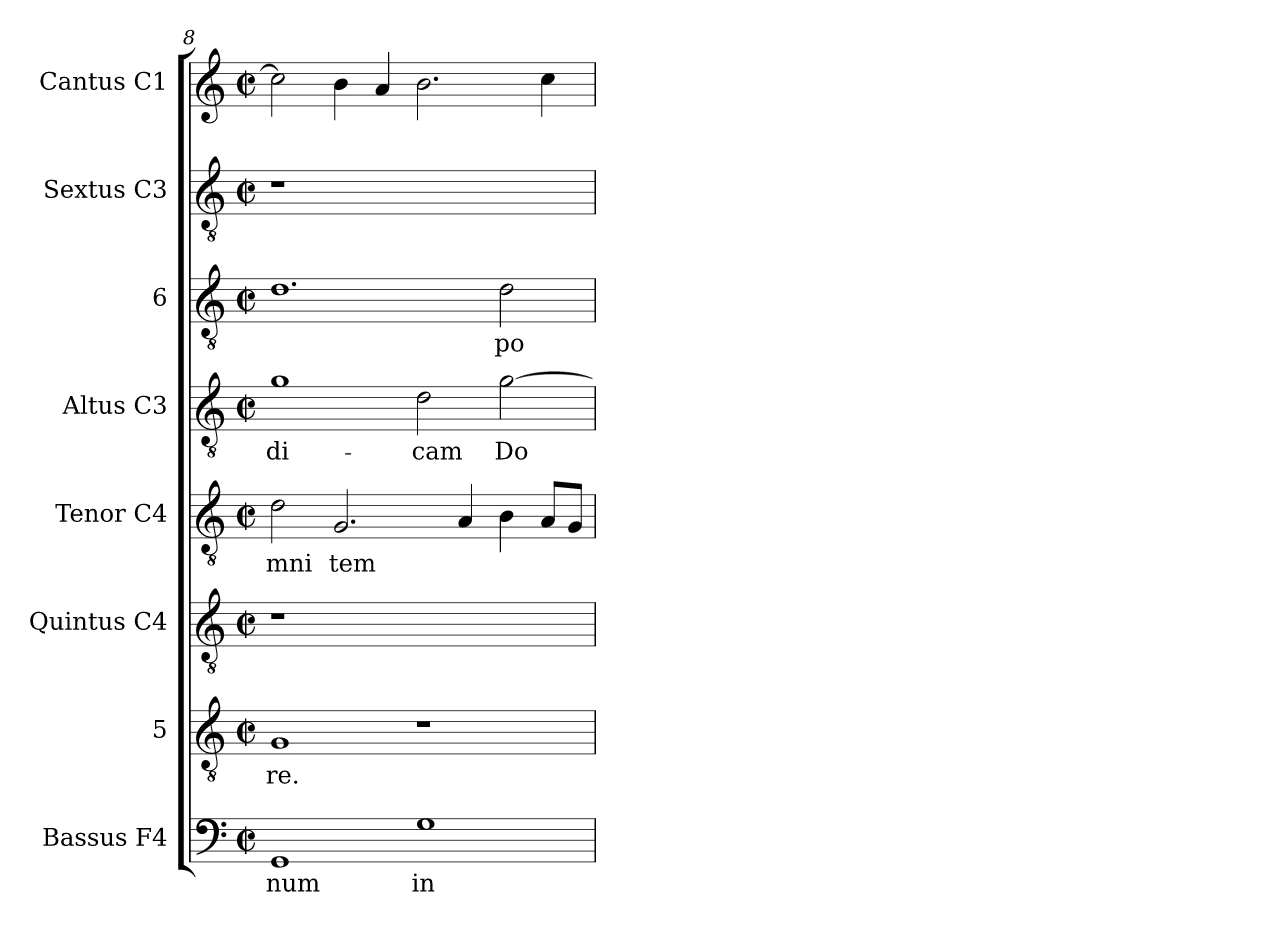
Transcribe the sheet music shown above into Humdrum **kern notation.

**kern	**text	**kern	**text	**kern	**kern	**text	**kern	**text	**kern	**text	**kern	**kern	**text
*part8	*part8	*part7	*part7	*part6	*part5	*part5	*part4	*part4	*part3	*part3	*part2	*part1	*part1
*staff8	*staff8	*staff7	*staff7	*staff6	*staff5	*staff5	*staff4	*staff4	*staff3	*staff3	*staff2	*staff1	*staff1
*I"Bassus  F4	*	*I"5	*	*I"Quintus  C4	*I"Tenor  C4	*	*I"Altus  C3	*	*I"6	*	*I"Sextus  C3	*I"Cantus  C1	*
*I'B	*	*	*	*	*I'T	*	*I'A	*	*	*	*	*I'C	*
*clefF4	*	*clefGv2	*	*clefGv2	*clefGv2	*	*clefGv2	*	*clefGv2	*	*clefGv2	*clefG2	*
*k[]	*	*k[]	*	*k[]	*k[]	*	*k[]	*	*k[]	*	*k[]	*k[]	*
*C:	*	*C:	*	*C:	*C:	*	*C:	*	*C:	*	*C:	*C:	*
*M2/2	*	*M2/2	*	*M2/2	*M2/2	*	*M2/2	*	*M2/2	*	*M2/2	*M2/2	*
*met(c|)	*	*met(c|)	*	*met(c|)	*met(c|)	*	*met(c|)	*	*met(c|)	*	*met(c|)	*met(c|)	*
=8	=8	=8	=8	=8	=8	=8	=8	=8	=8	=8	=8	=8	=8
!	!LO:LY:b:cj	!	!LO:LY:b:cj	!	!	!LO:LY:b:cj	!	!LO:LY:b:cj	!	!LO:LY:b:cj	!	!	!LO:LY:b:cj
1GG	-num	1G	-re.	1r	2d\	-mni	1g	-di-	1.d	--	1r	2cc\]	--
!	!	!	!	!	!	!LO:LY:b:cj	!	!	!	!	!	!	!LO:LY:b:cj
.	.	.	.	.	2.G/	tem-	.	.	.	.	.	4b\	--
!	!	!	!	!	!	!	!	!	!	!	!	!	!LO:LY:b:cj
.	.	.	.	.	.	.	.	.	.	.	.	4a/	--
!	!LO:LY:b:cj	!	!	!	!	!	!	!LO:LY:b:cj	!	!	!	!	!LO:LY:b:cj
1G	in	1r	.	1ryy	.	.	2d\	-cam	.	.	1ryy	2.b\	--
!	!	!	!	!	!	!LO:LY:b:cj	!	!	!	!	!	!	!
.	.	.	.	.	4A/	--	.	.	.	.	.	.	.
!	!	!	!	!	!	!LO:LY:b:cj	!	!LO:LY:b:cj	!	!LO:LY:b:cj	!	!	!
.	.	.	.	.	4B\	--	[>2g\	Do-	2d\	-po-	.	.	.
!	!	!	!	!	!	!LO:LY:b:cj	!	!	!	!	!	!	!LO:LY:b:cj
.	.	.	.	.	8A/L	--	.	.	.	.	.	4cc\	--
!	!	!	!	!	!	!LO:LY:b:cj	!	!	!	!	!	!	!
.	.	.	.	.	8G/J	--	.	.	.	.	.	.	.
=	=	=	=	=	=	=	=	=	=	=	=	=	=
*-	*-	*-	*-	*-	*-	*-	*-	*-	*-	*-	*-	*-	*-
